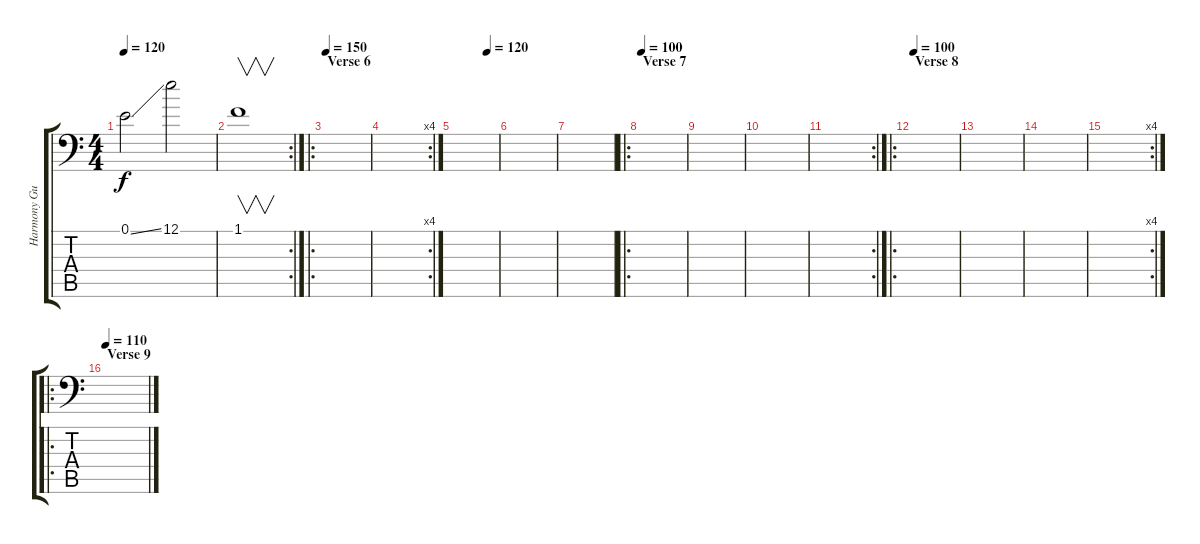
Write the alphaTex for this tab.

\track ("Harmony Guitar (Octave Below)" "Harmony Gu") {instrument distortionguitar}
\staff {score tabs}
\tuning (E3 B2 G2 D2 A1 E1) {hide}
\ts (4 4)
\tempo 120
\clef f4
\ks c
0.1{ss}.2{dy f} 12.1.2 |
\rc 2
1.1.1{v} |
\ro
\section ("" "Verse 6")
\tempo 150
|
\rc 4
|
\tempo (120 0.75)
|
|
|
\ro
\section ("" "Verse 7")
\tempo 100
|
|
|
\rc 2
|
\ro
\section ("" "Verse 8")
\tempo 100
|
|
|
\rc 4
|
\ro
\section ("" "Verse 9")
\tempo 110
